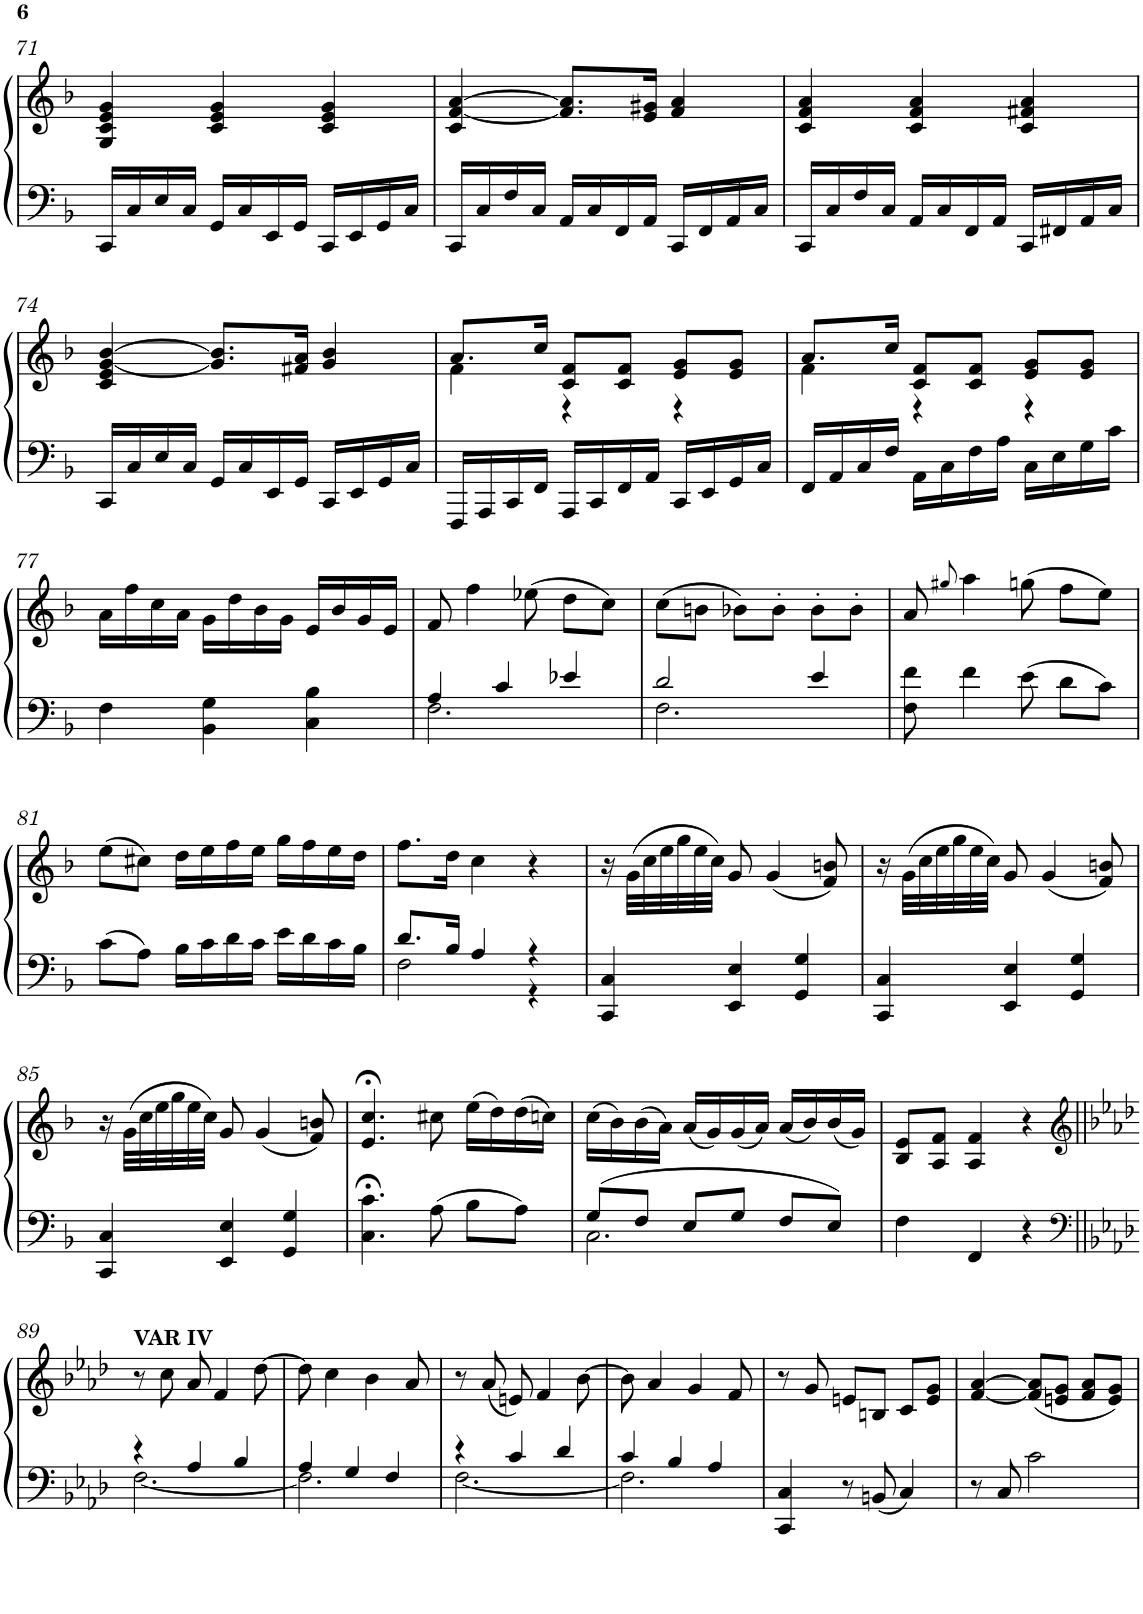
**kern	**kern
*part1	*part1
*staff2	*staff1
*I"Piano	*
*I'Pno.	*
!!LO:PB:g=z
*clefF4	*clefG2
*k[b-]	*k[b-]
*F:	*F:
*M3/4	*M3/4
=71	=71
16CC/LL	4G/ 4c/ 4e/ 4g/
16C/	.
16E/	.
16C/JJ	.
16GG/LL	4c/ 4e/ 4g/
16C/	.
16EE/	.
16GG/JJ	.
16CC/LL	4c/ 4e/ 4g/
16EE/	.
16GG/	.
16C/JJ	.
=72	=72
16CC/LL	4c/ [4f/ [4a/
16C/	.
16F/	.
16C/JJ	.
16AA/LL	8.f/] 8.a/]L
16C/	.
16FF/	.
16AA/JJ	16e/ 16g#X/Jk
16CC/LL	4f/ 4a/
16FF/	.
16AA/	.
16C/JJ	.
=73	=73
16CC/LL	4c/ 4f/ 4a/
16C/	.
16F/	.
16C/JJ	.
16AA/LL	4c/ 4f/ 4a/
16C/	.
16FF/	.
16AA/JJ	.
16CC/LL	4c/ 4f#X/ 4a/
16FF#X/	.
16AA/	.
16C/JJ	.
!!LO:LB:g=z
=74	=74
16CC/LL	4c/ 4e/ [4g/ [4b-/
16C/	.
16E/	.
16C/JJ	.
16GG/LL	8.g/] 8.b-/]L
16C/	.
16EE/	.
16GG/JJ	16f#X/ 16a/Jk
16CC/LL	4g/ 4b-/
16EE/	.
16GG/	.
16C/JJ	.
=75	=75
*	*^
16FFF/LL	8.a/L	4f\
16AAA/	.	.
16CC/	.	.
16FF/JJ	16cc/Jk	.
16AAA/LL	8c/ 8f/L	4r
16CC/	.	.
16FF/	8c/ 8f/J	.
16AA/JJ	.	.
16CC/LL	8e/ 8g/L	4r
16EE/	.	.
16GG/	8e/ 8g/J	.
16C/JJ	.	.
=76	=76	=76
16FF/LL	8.a/L	4f\
16AA/	.	.
16C/	.	.
16F/JJ	16cc/Jk	.
16AA\LL	8c/ 8f/L	4r
16C\	.	.
16F\	8c/ 8f/J	.
16A\JJ	.	.
16C\LL	8e/ 8g/L	4r
16E\	.	.
16G\	8e/ 8g/J	.
16c\JJ	.	.
*	*v	*v
!!LO:LB:g=z
=77	=77
4F\	16a\LL
.	16ff\
.	16cc\
.	16a\JJ
4BB-\ 4G\	16g\LL
.	16dd\
.	16b-\
.	16g\JJ
4C\ 4B-\	16e/LL
.	16b-/
.	16g/
.	16e/JJ
=78	=78
*^	*
4A/	2.F\	8f/
.	.	4ff\
4c/	.	.
.	.	(>8ee-X\
4e-X/	.	8dd\L
.	.	8cc\J)
=79	=79	=79
2d/	2.F\	(>8cc\L
.	.	8bn\J
.	.	8b-X\L)
.	.	8b-'\J
4e/	.	8b-'\L
.	.	8b-'\J
*v	*v	*
=80	=80
8F\ 8f\	8a/
.	8qgg#X/
4f\	4aa\
8e\	(>8ggn\
8d\L	8ff\L
8c\J	8ee\J)
!!LO:LB:g=z
=81	=81
8c\L	(>8ee\L
8A\J	8cc#X\J)
16B-\LL	16dd\LL
16c\	16ee\
16d\	16ff\
16c\JJ	16ee\JJ
16e\LL	16gg\LL
16d\	16ff\
16c\	16ee\
16B-\JJ	16dd\JJ
=82	=82
*^	*
8.d/L	2F\	8.ff\L
16B-/Jk	.	16dd\Jk
4A/	.	4cc\
4r	4r	4r
*v	*v	*
=83	=83
4CC/ 4C/	16r
.	(>32g\LLL
.	32cc\
.	32ee\
.	32gg\
.	32ee\
.	32cc\JJJ)
4EE/ 4E/	8g/
.	(<4g/
4GG/ 4G/	.
.	8f/ 8bn/)
=84	=84
4CC/ 4C/	16r
.	(>32g\LLL
.	32cc\
.	32ee\
.	32gg\
.	32ee\
.	32cc\JJJ)
4EE/ 4E/	8g/
.	(<4g/
4GG/ 4G/	.
.	8f/ 8bn/)
!!LO:LB:g=z
=85	=85
4CC/ 4C/	16r
.	(>32g\LLL
.	32cc\
.	32ee\
.	32gg\
.	32ee\
.	32cc\JJJ)
4EE/ 4E/	8g/
.	(<4g/
4GG/ 4G/	.
.	8f/ 8bn/)
=86	=86
4.C\;< 4.c\;<	4.e/;< 4.cc/;<
8A\	8cc#X\
8B-\L	(>16ee\LL
.	16dd\)
8A\J	(>16dd\
.	16ccn\JJ)
=87	=87
*^	*
8G/L	2.C\	(>16cc\LL
.	.	16b-\)
8F/J	.	(>16b-\
.	.	16a\JJ)
8E/L	.	(<16a/LL
.	.	16g/)
8G/J	.	(<16g/
.	.	16a/JJ)
8F/L	.	(<16a/LL
.	.	16b-/)
8E/J	.	(<16b-/
.	.	16g/JJ)
*v	*v	*
=88	=88
4F\	8B-/ 8e/L
.	8A/ 8f/J
4FF/	4A/ 4f/
4r	4r
!!LO:LB:g=z
=89||	=89||
*clefF4	*clefG2
*k[b-e-a-d-]	*k[b-e-a-d-]
*f:	*f:
*^	*
!	!	!LO:TX:a:B:t=VAR IV
4r	[2.F\	8r
.	.	8cc\
4A-/	.	8a-/
.	.	4f/
4B-/	.	.
.	.	[8dd-\
=90	=90	=90
4A-/	2.F\]	8dd-\]
.	.	4cc\
4G/	.	.
.	.	4b-\
4F/	.	.
.	.	8a-/
=91	=91	=91
4r	[2.F\	8r
.	.	(<8a-/
4c/	.	8en/)
.	.	4f/
4d-/	.	.
.	.	[8b-\
=92	=92	=92
4c/	2.F\]	8b-\]
.	.	4a-/
4B-/	.	.
.	.	4g/
4A-/	.	.
.	.	8f/
*v	*v	*
=93	=93
4CC/ 4C/	8r
.	8g/
8r	8en/L
8BBn/	8Bn/J
4C/	8c/L
.	8e/ 8g/J
=94	=94
8r	[4f/ [4a-/
8C/	.
2c\	(<8f/] 8a-/]L
.	8en/ 8g/J
.	8f/ 8a-/L
.	8e/ 8g/J)
=	=
*-	*-
